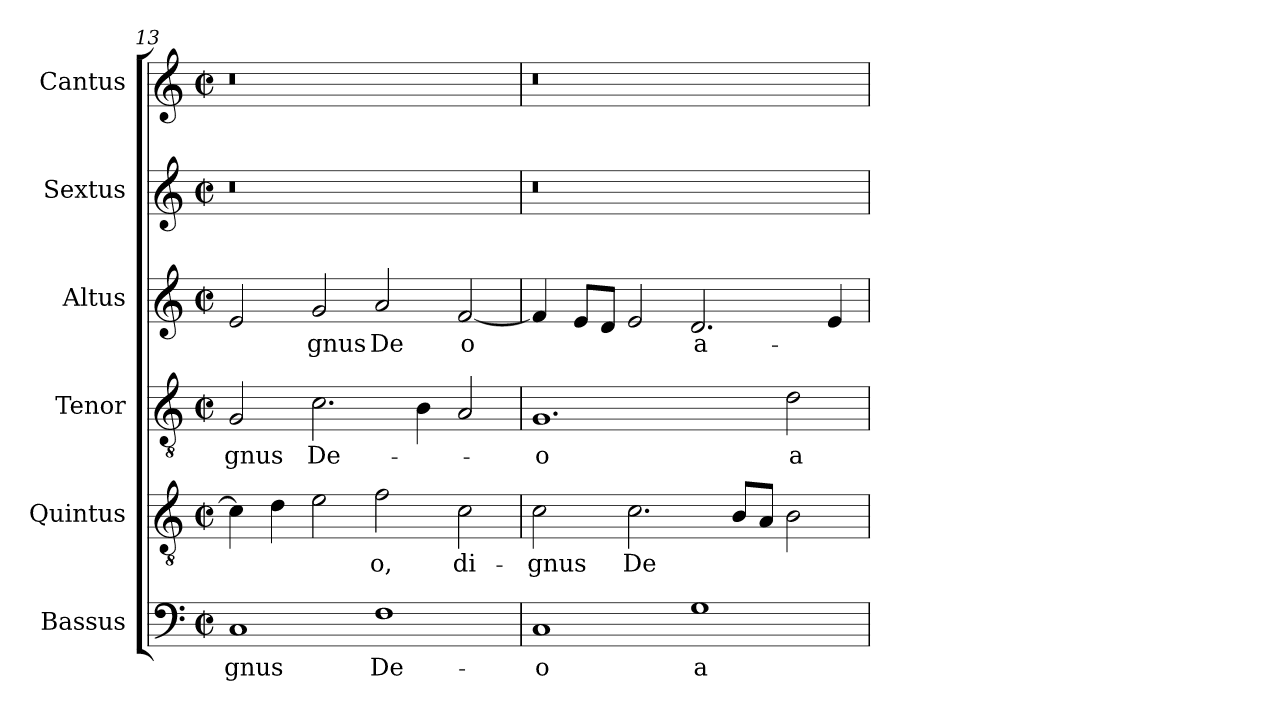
**kern	**text	**kern	**text	**kern	**text	**kern	**text	**kern	**kern
*part6	*part6	*part5	*part5	*part4	*part4	*part3	*part3	*part2	*part1
*staff6	*staff6	*staff5	*staff5	*staff4	*staff4	*staff3	*staff3	*staff2	*staff1
*I"Bassus	*	*I"Quintus	*	*I"Tenor	*	*I"Altus	*	*I"Sextus	*I"Cantus
*clefF4	*	*clefGv2	*	*clefGv2	*	*clefG2	*	*clefG2	*clefG2
*M2/2	*	*M2/2	*	*M2/2	*	*M2/2	*	*M2/2	*M2/2
*met(c|)	*	*met(c|)	*	*met(c|)	*	*met(c|)	*	*met(c|)	*met(c|)
=13	=13	=13	=13	=13	=13	=13	=13	=13	=13
!	!LO:LY:b:cj	!	!	!	!LO:LY:b:cj	!	!	!	!
1C	-gnus	4c\]	.	2G/	-gnus	2e/	.	0r	0r
.	.	4d\	.	.	.	.	.	.	.
!	!	!	!	!	!LO:LY:b	!	!LO:LY:b:cj	!	!
.	.	2e\	.	2.c\	De-	2g/	gnus	.	.
!	!LO:LY:b:cj	!	!LO:LY:b:cj	!	!	!	!LO:LY:b:cj	!	!
1F	De-	2f\	-o,	.	.	2a/	De	.	.
.	.	.	.	4B\	.	.	.	.	.
!	!	!	!LO:LY:b:cj	!	!	!	!LO:LY:b:cj	!	!
.	.	2c\	di-	2A/	.	[>2f/	o	.	.
!!LO:LB:g=z
=14	=14	=14	=14	=14	=14	=14	=14	=14	=14
!	!LO:LY:b:cj	!	!LO:LY:b:cj	!	!LO:LY:b:cj	!	!	!	!
1C	-o	2c\	-gnus	1.G	-o	4f/]	.	0r	0r
.	.	.	.	.	.	8e/L	.	.	.
.	.	.	.	.	.	8d/J	.	.	.
!	!	!	!LO:LY:b	!	!	!	!	!	!
.	.	2.c\	De	.	.	2e/	.	.	.
!	!LO:LY:b:cj	!	!	!	!	!	!LO:LY:b:cj	!	!
1G	a	.	.	.	.	2.d/	a-	.	.
.	.	8B/L	.	.	.	.	.	.	.
.	.	8A/J	.	.	.	.	.	.	.
!	!	!	!	!	!LO:LY:b:cj	!	!	!	!
.	.	2B\	.	2d\	a	.	.	.	.
.	.	.	.	.	.	4e/	.	.	.
=	=	=	=	=	=	=	=	=	=
*-	*-	*-	*-	*-	*-	*-	*-	*-	*-
